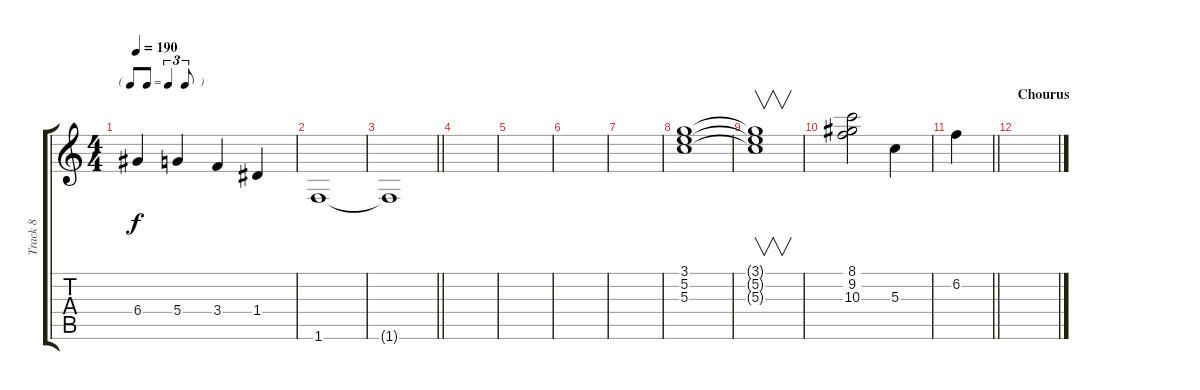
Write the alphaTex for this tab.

\track ("Track 8" "Track 8") {instrument distortionguitar}
\staff {score tabs}
\tuning (E4 B3 G3 D3 A2 E2) {hide}
\ts (4 4)
\tf triplet8th
\tempo 190
\clef g2
\ks c
6.4.4{dy f} 5.4.4 3.4.4 1.4.4 |
1.6.1 |
\barLineRight lightlight
1.6{t}.1 |
|
|
|
|
(3.1 5.2 5.3).1 |
(3.1{t} 5.2{t} 5.3{t}).1{v} |
(8.1 9.2 10.3).2 5.3.4 |
\barLineRight lightlight
6.2.4 |
\section ("" "Chourus")
